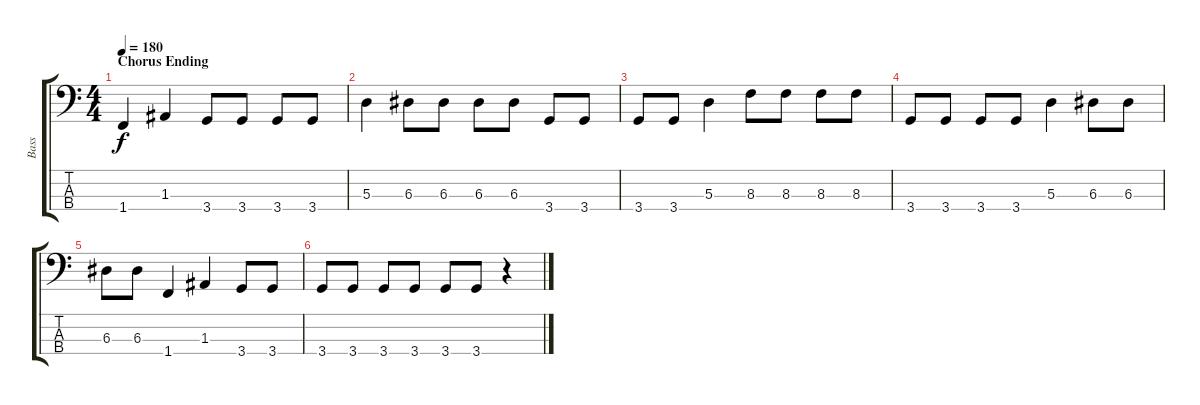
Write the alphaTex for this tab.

\track ("Bass" "Bass") {instrument electricbasspick}
\staff {score tabs}
\tuning (G2 D2 A1 E1) {hide}
\ts (4 4)
\section ("" "Chorus Ending")
\tempo 180
\clef f4
\ks c
1.4.4{dy f} 1.3.4 3.4.8 3.4.8 3.4.8 3.4.8 |
5.3.4 6.3.8 6.3.8 6.3.8 6.3.8 3.4.8 3.4.8 |
3.4.8 3.4.8 5.3.4 8.3.8 8.3.8 8.3.8 8.3.8 |
3.4.8 3.4.8 3.4.8 3.4.8 5.3.4 6.3.8 6.3.8 |
6.3.8 6.3.8 1.4.4 1.3.4 3.4.8 3.4.8 |
3.4.8 3.4.8 3.4.8 3.4.8 3.4.8 3.4.8 r.4
